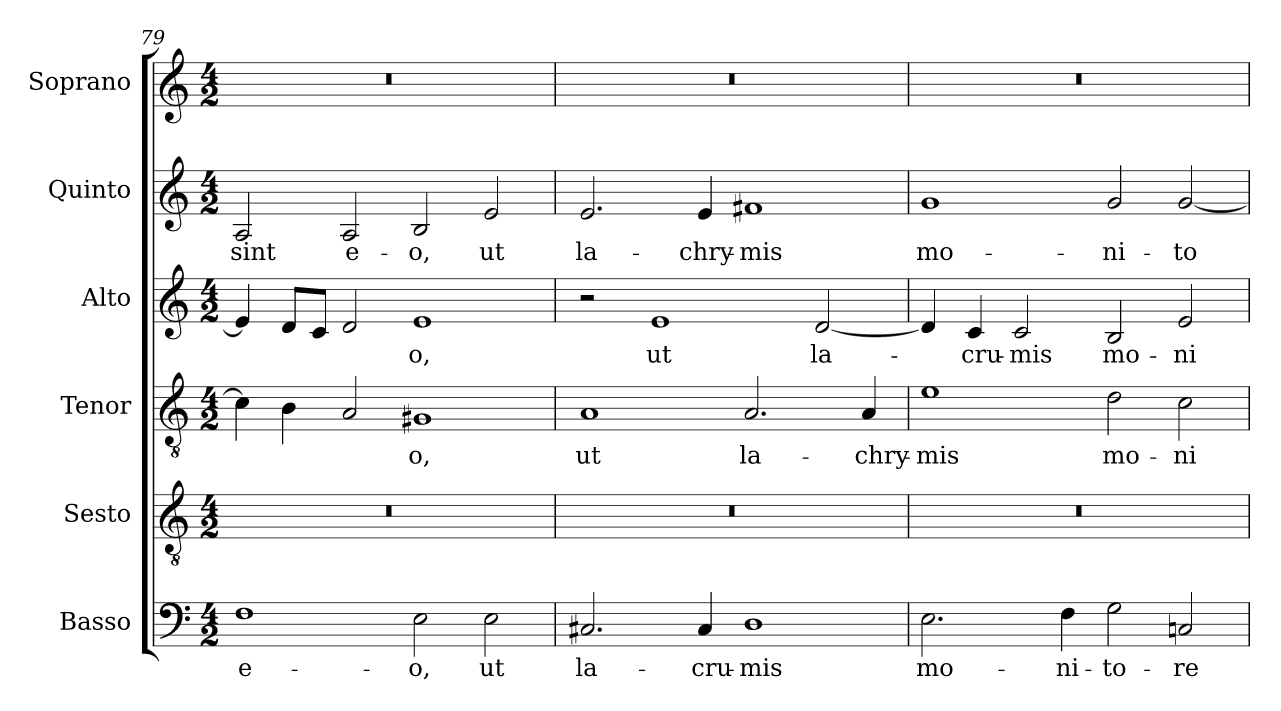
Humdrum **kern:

**kern	**text	**kern	**kern	**text	**kern	**text	**kern	**text	**kern
*part6	*part6	*part5	*part4	*part4	*part3	*part3	*part2	*part2	*part1
*staff6	*staff6	*staff5	*staff4	*staff4	*staff3	*staff3	*staff2	*staff2	*staff1
*I"Basso	*	*I"Sesto	*I"Tenor	*	*I"Alto	*	*I"Quinto	*	*I"Soprano
*I'B.	*	*I'Ss.	*I'T.	*	*I'A.	*	*I'Q.	*	*I'S.
*clefF4	*	*clefGv2	*clefGv2	*	*clefG2	*	*clefG2	*	*clefG2
*	*	*ITrd7c12	*ITrd7c12	*	*	*	*	*	*
*k[]	*	*k[]	*k[]	*	*k[]	*	*k[]	*	*k[]
*C:	*	*C:	*C:	*	*C:	*	*C:	*	*C:
*M4/2	*	*M4/2	*M4/2	*	*M4/2	*	*M4/2	*	*M4/2
=79	=79	=79	=79	=79	=79	=79	=79	=79	=79
!	!LO:LY:b:color=#000000	!LO:N:vis=1	!	!	!	!	!	!	!
!	!	!	!	!	!	!	!	!LO:LY:b:color=#000000	!LO:N:vis=1
1Fi	e-	0r	4Ci\]	.	4ei/]	.	2Ai/	-sint	0r
.	.	.	4BBi\	.	8di/L	.	.	.	.
.	.	.	.	.	8ci/J	.	.	.	.
!	!	!	!	!	!	!	!	!LO:LY:b:color=#000000	!
.	.	.	2AAi/	.	2di/	.	2Ai/	e-	.
!	!LO:LY:b:color=#000000	!	!	!	!	!	!	!	!
!	!	!	!	!LO:LY:b:color=#000000	!	!	!	!	!
!	!	!	!	!	!	!LO:LY:b:color=#000000	!	!	!
!	!	!	!	!	!	!	!	!LO:LY:b:color=#000000	!
2Ei\	-o,	.	1GG#Xi	-o,	1ei	-o,	2Bi/	-o,	.
!	!LO:LY:b:color=#000000	!	!	!	!	!	!	!	!
!	!	!	!	!	!	!	!	!LO:LY:b:color=#000000	!
2Ei\	ut	.	.	.	.	.	2ei/	ut	.
=80	=80	=80	=80	=80	=80	=80	=80	=80	=80
!	!LO:LY:b:color=#000000	!LO:N:vis=1	!	!	!	!	!	!	!
!	!	!	!	!LO:LY:b:color=#000000	!	!	!	!	!
!	!	!	!	!	!	!	!	!LO:LY:b:color=#000000	!LO:N:vis=1
2.C#Xi/	la-	0r	1AAi	ut	2r	.	2.ei/	la-	0r
!	!	!	!	!	!	!LO:LY:b:color=#000000	!	!	!
.	.	.	.	.	1ei	ut	.	.	.
!	!LO:LY:b:color=#000000	!	!	!	!	!	!	!	!
!	!	!	!	!	!	!	!	!LO:LY:b:color=#000000	!
4C#i/	-cru-	.	.	.	.	.	4ei/	-chry-	.
!	!LO:LY:b:color=#000000	!	!	!	!	!	!	!	!
!	!	!	!	!LO:LY:b:color=#000000	!	!	!	!	!
!	!	!	!	!	!	!	!	!LO:LY:b:color=#000000	!
1Di	-mis	.	2.AAi/	la-	.	.	1f#Xi	-mis	.
!	!	!	!	!	!	!LO:LY:b:color=#000000	!	!	!
.	.	.	.	.	[2di/	la-	.	.	.
!	!	!	!	!LO:LY:b:color=#000000	!	!	!	!	!
.	.	.	4AAi/	-chry-	.	.	.	.	.
!!LO:LB:g=z
=81	=81	=81	=81	=81	=81	=81	=81	=81	=81
!	!LO:LY:b:color=#000000	!LO:N:vis=1	!	!	!	!	!	!	!
!	!	!	!	!LO:LY:b:color=#000000	!	!	!	!	!
!	!	!	!	!	!	!	!	!LO:LY:b:color=#000000	!LO:N:vis=1
2.Ei\	mo-	0r	1Ei	-mis	4di/]	.	1gi	mo-	0r
!	!	!	!	!	!	!LO:LY:b:color=#000000	!	!	!
.	.	.	.	.	4ci/	-cru-	.	.	.
!	!	!	!	!	!	!LO:LY:b:color=#000000	!	!	!
.	.	.	.	.	2ci/	-mis	.	.	.
!	!LO:LY:b:color=#000000	!	!	!	!	!	!	!	!
4Fi\	-ni-	.	.	.	.	.	.	.	.
!	!LO:LY:b:color=#000000	!	!	!	!	!	!	!	!
!	!	!	!	!LO:LY:b:color=#000000	!	!	!	!	!
!	!	!	!	!	!	!LO:LY:b:color=#000000	!	!	!
!	!	!	!	!	!	!	!	!LO:LY:b:color=#000000	!
2Gi\	-to-	.	2Di\	mo-	2Bi/	mo-	2gi/	-ni-	.
!	!LO:LY:b:color=#000000	!	!	!	!	!	!	!	!
!	!	!	!	!LO:LY:b:color=#000000	!	!	!	!	!
!	!	!	!	!	!	!LO:LY:b:color=#000000	!	!	!
!	!	!	!	!	!	!	!	!LO:LY:b:color=#000000	!
2Cni/	-re	.	2Ci\	-ni-	2ei/	-ni-	[2gi/	-to-	.
=	=	=	=	=	=	=	=	=	=
*-	*-	*-	*-	*-	*-	*-	*-	*-	*-
